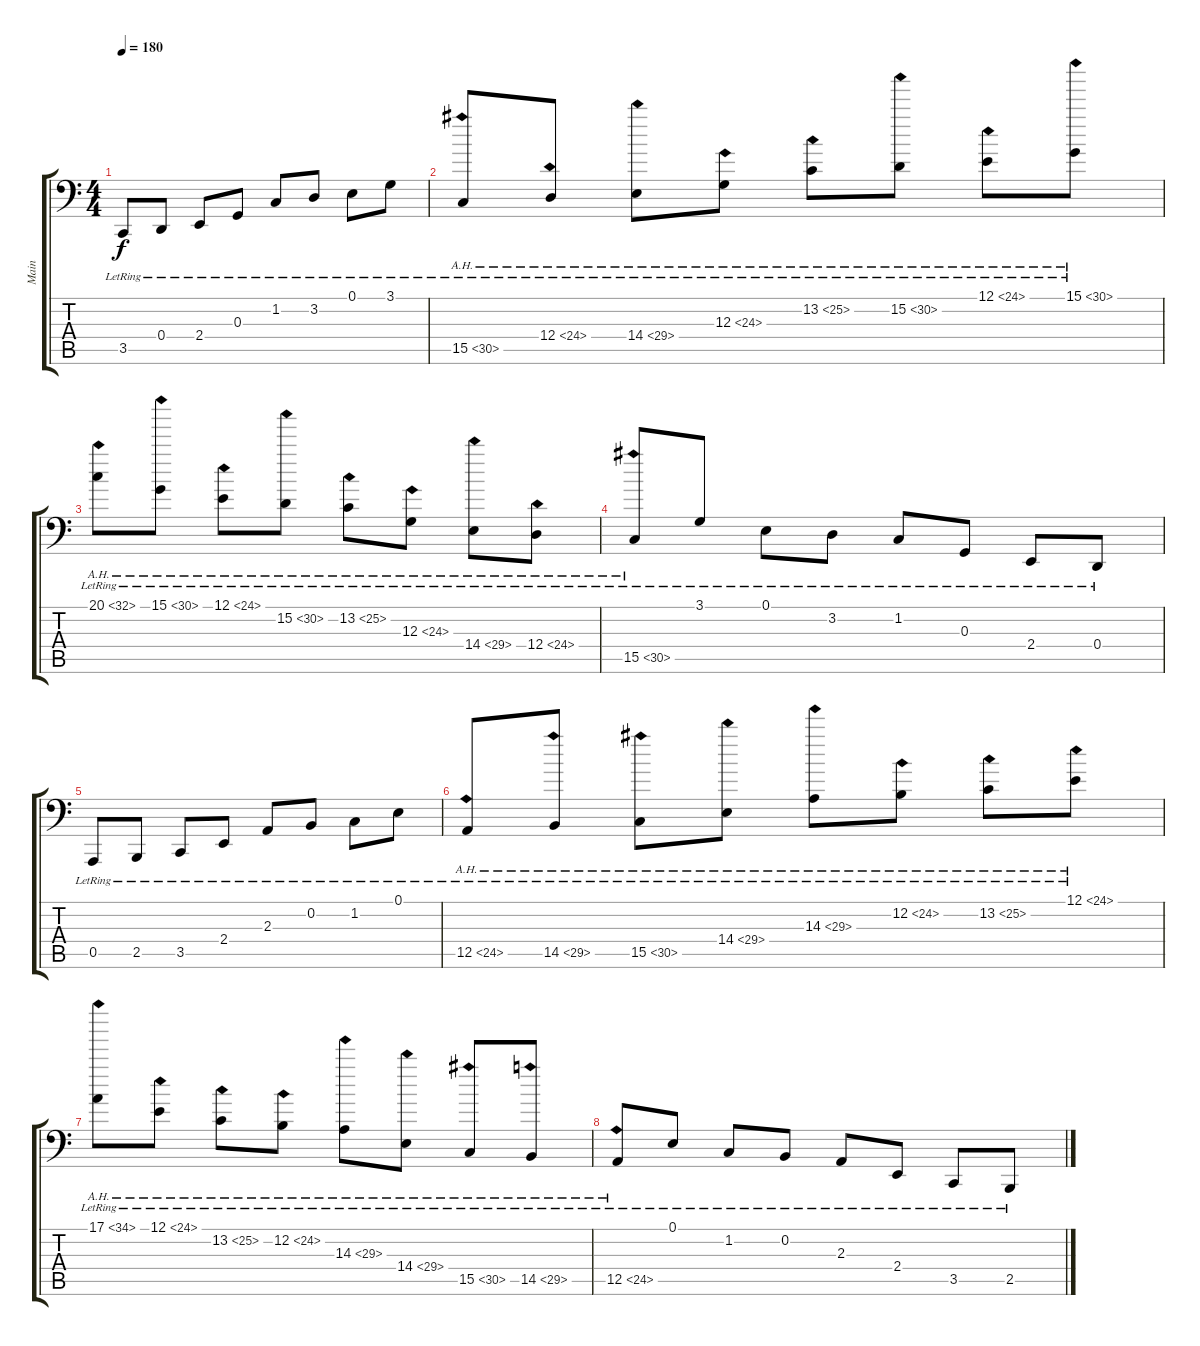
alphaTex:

\track ("Main" "Main") {instrument acousticgrandpiano}
\staff {score tabs}
\tuning (E3 B2 G2 D2 A1 E1) {hide}
\ts (4 4)
\tempo 180
\clef f4
\ks c
3.5{lr}.8{dy f} 0.4{lr}.8 2.4{lr}.8 0.3{lr}.8 1.2{lr}.8 3.2{lr}.8 0.1{lr}.8 3.1{lr}.8 |
15.5{ah 15 lr}.8 12.4{ah 12 lr}.8 14.4{ah 15 lr}.8 12.3{ah 12 lr}.8 13.2{ah 12 lr}.8 15.2{ah 15 lr}.8 12.1{ah 12 lr}.8 15.1{ah 15 lr}.8 |
20.1{ah 12 lr}.8 15.1{ah 15 lr}.8 12.1{ah 12 lr}.8 15.2{ah 15 lr}.8 13.2{ah 12 lr}.8 12.3{ah 12 lr}.8 14.4{ah 15 lr}.8 12.4{ah 12 lr}.8 |
15.5{ah 15 lr}.8 3.1{lr}.8 0.1{lr}.8 3.2{lr}.8 1.2{lr}.8 0.3{lr}.8 2.4{lr}.8 0.4{lr}.8 |
0.5{lr}.8 2.5{lr}.8 3.5{lr}.8 2.4{lr}.8 2.3{lr}.8 0.2{lr}.8 1.2{lr}.8 0.1{lr}.8 |
12.5{ah 12 lr}.8 14.5{ah 15 lr}.8 15.5{ah 15 lr}.8 14.4{ah 15 lr}.8 14.3{ah 15 lr}.8 12.2{ah 12 lr}.8 13.2{ah 12 lr}.8 12.1{ah 12 lr}.8 |
17.1{ah 17 lr}.8 12.1{ah 12 lr}.8 13.2{ah 12 lr}.8 12.2{ah 12 lr}.8 14.3{ah 15 lr}.8 14.4{ah 15 lr}.8 15.5{ah 15 lr}.8 14.5{ah 15 lr}.8 |
12.5{ah 12 lr}.8 0.1{lr}.8 1.2{lr}.8 0.2{lr}.8 2.3{lr}.8 2.4{lr}.8 3.5{lr}.8 2.5{lr}.8
